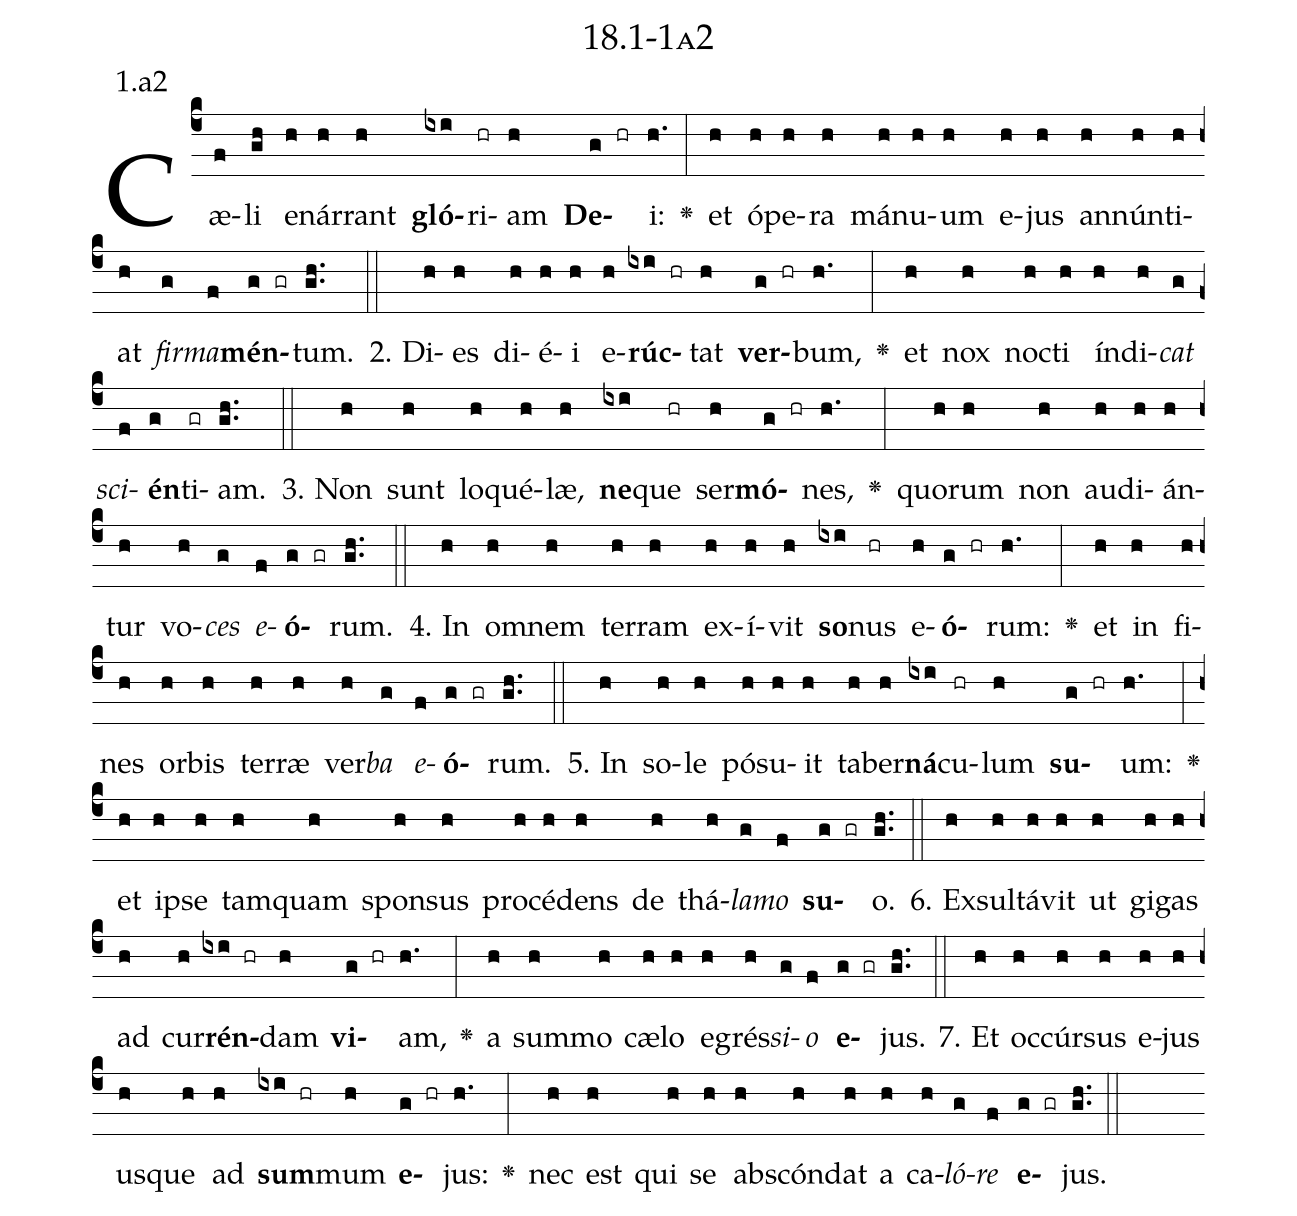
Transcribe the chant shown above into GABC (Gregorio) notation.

name: 18.1-1a2;
annotation: 1.a2;
%%
(c4)Cæ(f)li(gh) e(h)nár(h)rant(h) <b>gló</b>(ixi)ri(hr)am(h) <b>De</b>(g hr)i:(h.) <v>\greheightstar</v>(:) et(h) ó(h)pe(h)ra(h) má(h)nu(h)um(h) e(h)jus(h) an(h)nún(h)ti(h)at(h) <i>fir</i>(g)<i>ma</i>(f)<b>mén</b>(g gr)tum.(gh..) (::)
2. Di(h)es(h) di(h)é(h)i(h) e(h)<b>rúc</b>(ixi hr)tat(h) <b>ver</b>(g hr)bum,(h.) <v>\greheightstar</v>(:) et(h) nox(h) noc(h)ti(h) ín(h)di(h)<i>cat</i>(g) <i>sci</i>(f)<b>én</b>(g)ti(gr)am.(gh..) (::)
3. Non(h) sunt(h) lo(h)qué(h)læ,(h) <b>ne</b>(ixi)que(hr) ser(h)<b>mó</b>(g hr)nes,(h.) <v>\greheightstar</v>(:) quo(h)rum(h) non(h) au(h)di(h)án(h)tur(h) vo(h)<i>ces</i>(g) <i>e</i>(f)<b>ó</b>(g gr)rum.(gh..) (::)
4. In(h) om(h)nem(h) ter(h)ram(h) ex(h)í(h)vit(h) <b>so</b>(ixi)nus(hr) e(h)<b>ó</b>(g hr)rum:(h.) <v>\greheightstar</v>(:) et(h) in(h) fi(h)nes(h) or(h)bis(h) ter(h)ræ(h) ver(h)<i>ba</i>(g) <i>e</i>(f)<b>ó</b>(g gr)rum.(gh..) (::)
5. In(h) so(h)le(h) pó(h)su(h)it(h) ta(h)ber(h)<b>ná</b>(ixi)cu(hr)lum(h) <b>su</b>(g hr)um:(h.) <v>\greheightstar</v>(:) et(h) ip(h)se(h) tam(h)quam(h) spon(h)sus(h) pro(h)cé(h)dens(h) de(h) thá(h)<i>la</i>(g)<i>mo</i>(f) <b>su</b>(g gr)o.(gh..) (::)
6. Ex(h)sul(h)tá(h)vit(h) ut(h) gi(h)gas(h) ad(h) cur(h)<b>rén</b>(ixi hr)dam(h) <b>vi</b>(g hr)am,(h.) <v>\greheightstar</v>(:) a(h) sum(h)mo(h) cæ(h)lo(h) e(h)grés(h)<i>si</i>(g)<i>o</i>(f) <b>e</b>(g gr)jus.(gh..) (::)
7. Et(h) oc(h)cúr(h)sus(h) e(h)jus(h) us(h)que(h) ad(h) <b>sum</b>(ixi hr)mum(h) <b>e</b>(g hr)jus:(h.) <v>\greheightstar</v>(:) nec(h) est(h) qui(h) se(h) abs(h)cón(h)dat(h) a(h) ca(h)<i>ló</i>(g)<i>re</i>(f) <b>e</b>(g gr)jus.(gh..) (::)
